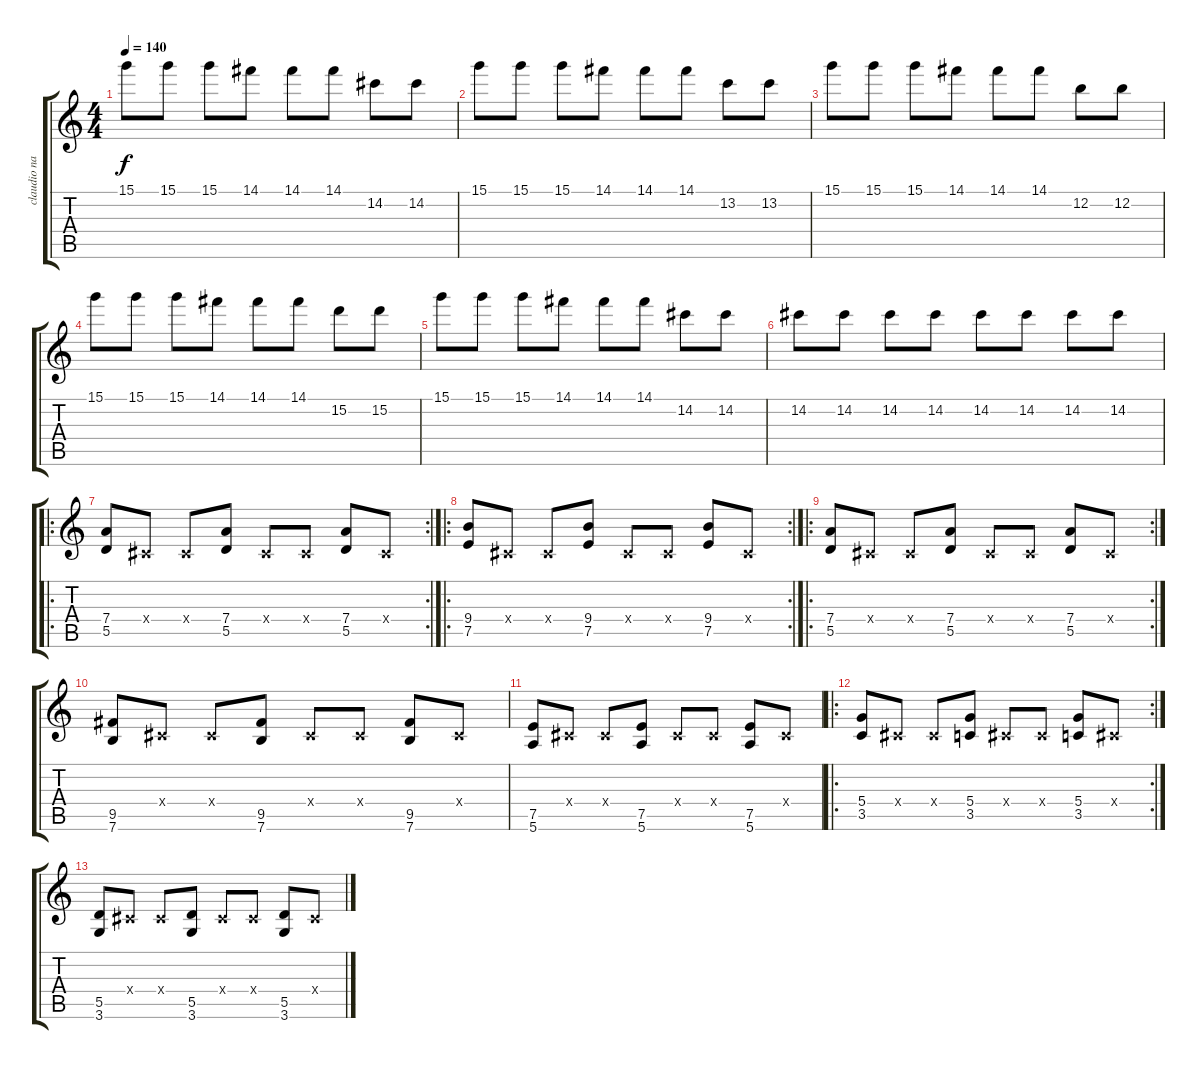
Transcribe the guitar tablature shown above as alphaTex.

\track ("claudio narea" "claudio na") {instrument distortionguitar}
\staff {score tabs}
\tuning (E4 B3 G3 D3 A2 E2) {hide}
\ts (4 4)
\tempo 140
\clef g2
\ks c
15.1.8{dy f} 15.1.8 15.1.8 14.1.8 14.1.8 14.1.8 14.2.8 14.2.8 |
15.1.8 15.1.8 15.1.8 14.1.8 14.1.8 14.1.8 13.2.8 13.2.8 |
15.1.8 15.1.8 15.1.8 14.1.8 14.1.8 14.1.8 12.2.8 12.2.8 |
15.1.8 15.1.8 15.1.8 14.1.8 14.1.8 14.1.8 15.2.8 15.2.8 |
15.1.8 15.1.8 15.1.8 14.1.8 14.1.8 14.1.8 14.2.8 14.2.8 |
14.2.8 14.2.8 14.2.8 14.2.8 14.2.8 14.2.8 14.2.8 14.2.8 |
\ro
\rc 2
(7.4 5.5).8 -1.4{x}.8 -1.4{x}.8 (7.4 5.5).8 -1.4{x}.8 -1.4{x}.8 (7.4 5.5).8 -1.4{x}.8 |
\ro
\rc 2
(9.4 7.5).8 -1.4{x}.8 -1.4{x}.8 (9.4 7.5).8 -1.4{x}.8 -1.4{x}.8 (9.4 7.5).8 -1.4{x}.8 |
\ro
\rc 2
(7.4 5.5).8 -1.4{x}.8 -1.4{x}.8 (7.4 5.5).8 -1.4{x}.8 -1.4{x}.8 (7.4 5.5).8 -1.4{x}.8 |
(9.5 7.6).8 -1.4{x}.8 -1.4{x}.8 (9.5 7.6).8 -1.4{x}.8 -1.4{x}.8 (9.5 7.6).8 -1.4{x}.8 |
(7.5 5.6).8 -1.4{x}.8 -1.4{x}.8 (7.5 5.6).8 -1.4{x}.8 -1.4{x}.8 (7.5 5.6).8 -1.4{x}.8 |
\ro
\rc 2
(5.4 3.5).8 -1.4{x}.8 -1.4{x}.8 (5.4 3.5).8 -1.4{x}.8 -1.4{x}.8 (5.4 3.5).8 -1.4{x}.8 |
(5.5 3.6).8 -1.4{x}.8 -1.4{x}.8 (5.5 3.6).8 -1.4{x}.8 -1.4{x}.8 (5.5 3.6).8 -1.4{x}.8
